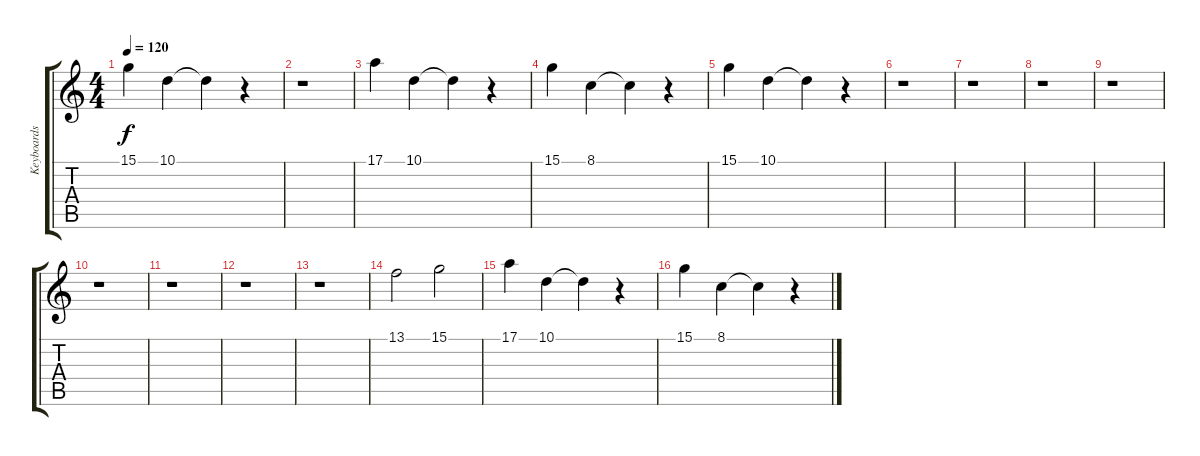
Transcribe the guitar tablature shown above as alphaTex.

\track ("Keyboards" "Keyboards") {instrument brightacousticpiano}
\staff {score tabs}
\tuning (E4 B3 G3 D3 A2 E2) {hide}
\ts (4 4)
\tempo 120
\clef g2
\ks c
15.1.4{dy f} 10.1.4 10.1{t}.4 r.4 |
r.1 |
17.1.4 10.1.4 10.1{t}.4 r.4 |
15.1.4 8.1.4 8.1{t}.4 r.4 |
15.1.4 10.1.4 10.1{t}.4 r.4 |
r.1 |
r.1 |
r.1 |
r.1 |
r.1 |
r.1 |
r.1 |
r.1 |
13.1.2 15.1.2 |
17.1.4 10.1.4 10.1{t}.4 r.4 |
15.1.4 8.1.4 8.1{t}.4 r.4
